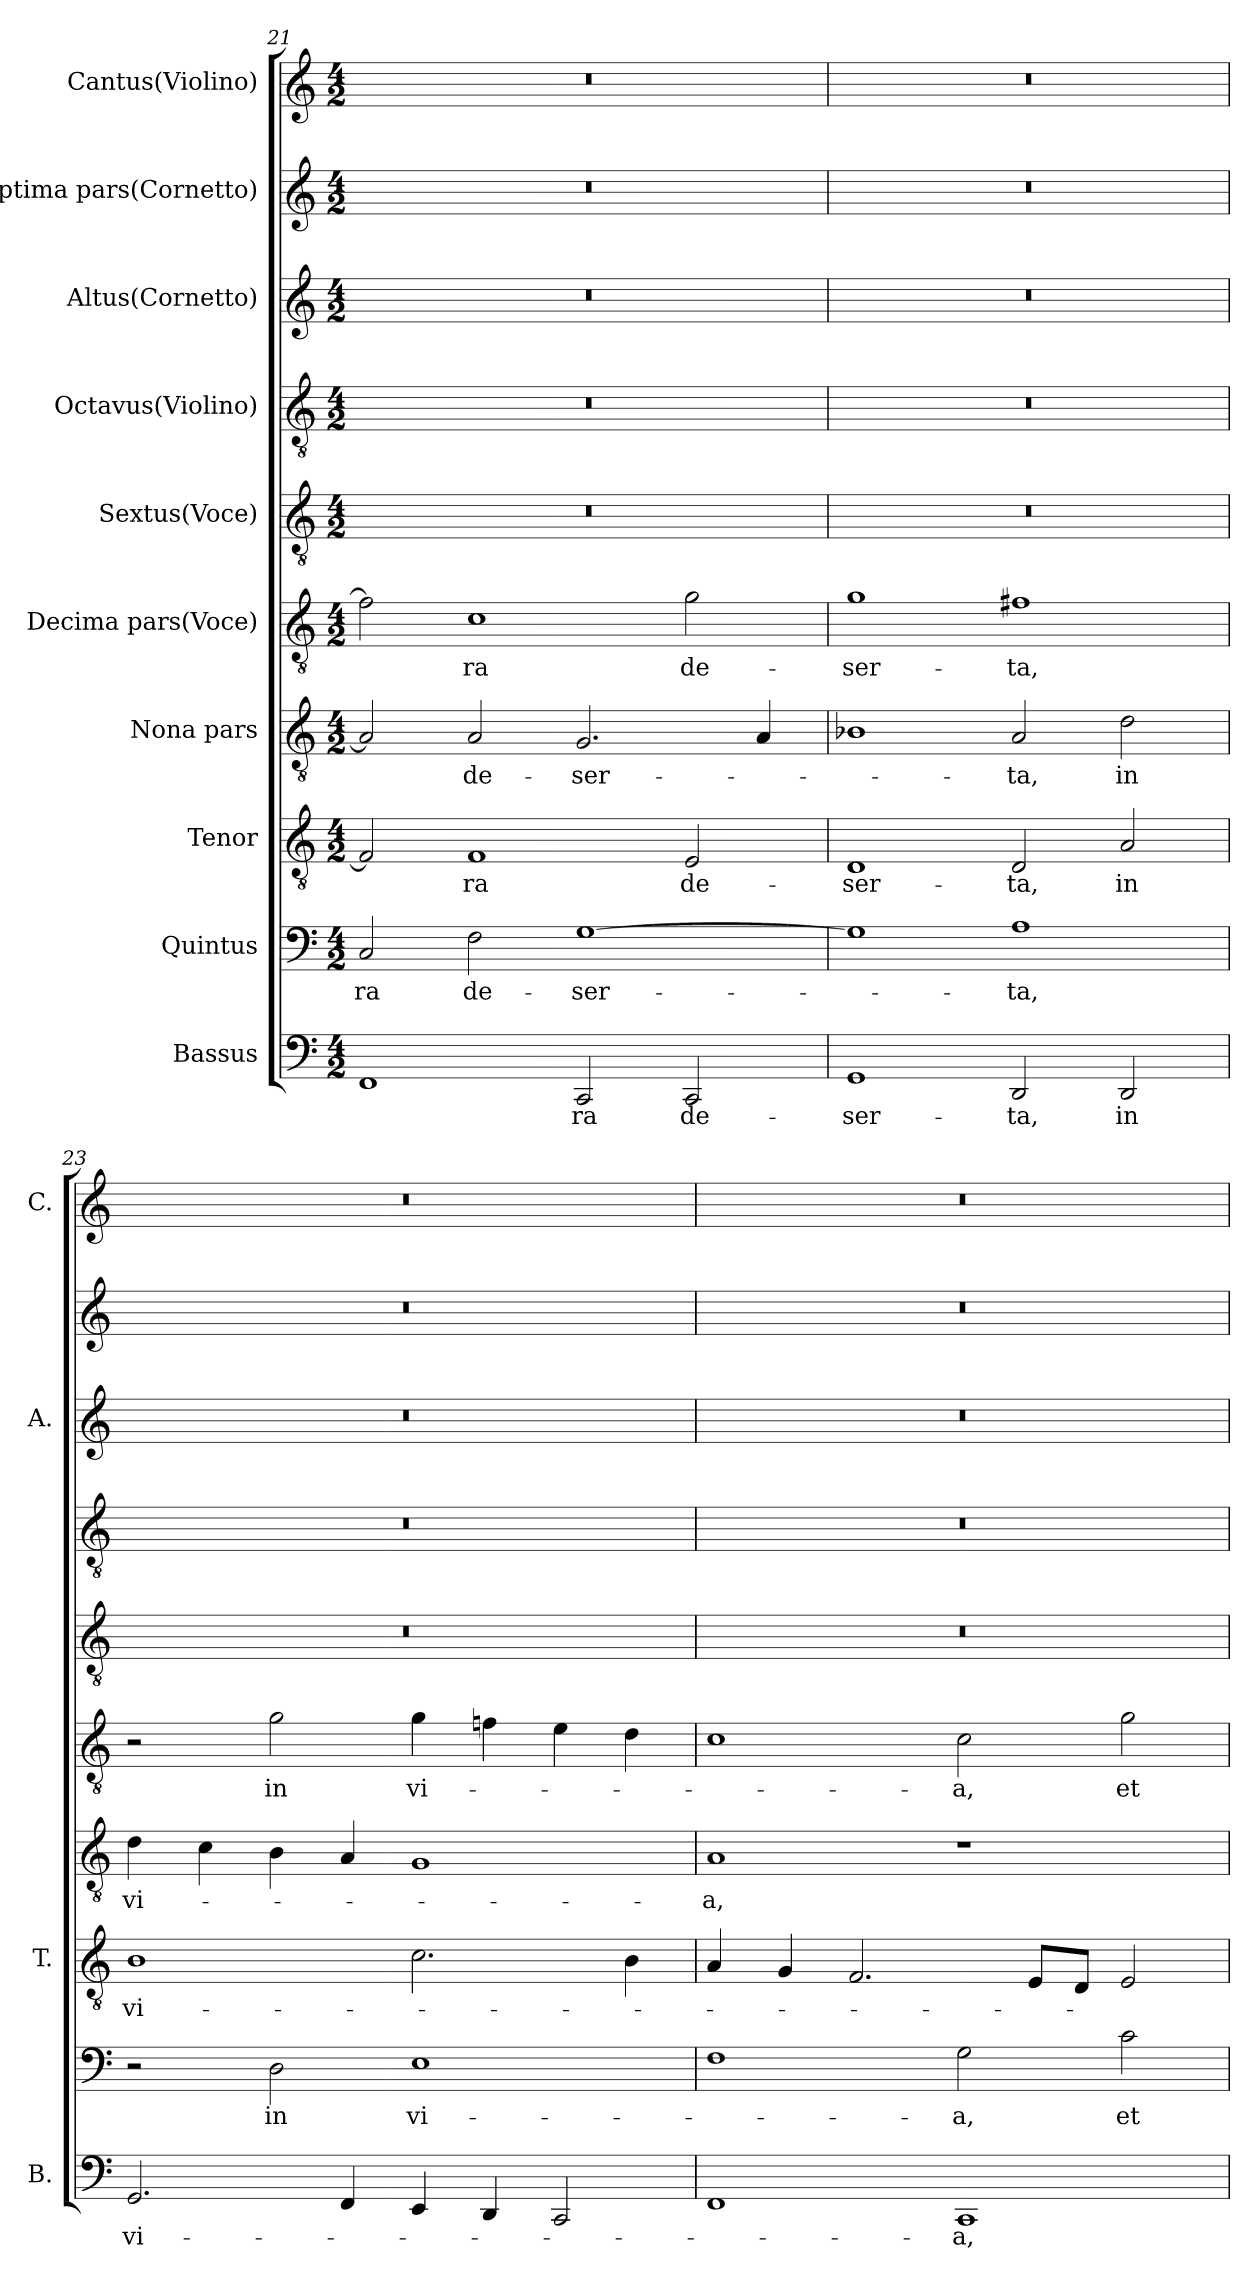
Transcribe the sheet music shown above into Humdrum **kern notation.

**kern	**text	**kern	**text	**kern	**text	**kern	**text	**kern	**text	**kern	**kern	**kern	**kern	**kern
*part10	*part10	*part9	*part9	*part8	*part8	*part7	*part7	*part6	*part6	*part5	*part4	*part3	*part2	*part1
*staff10	*staff10	*staff9	*staff9	*staff8	*staff8	*staff7	*staff7	*staff6	*staff6	*staff5	*staff4	*staff3	*staff2	*staff1
*I"Bassus	*	*I"Quintus	*	*I"Tenor	*	*I"Nona pars	*	*I"Decima pars(Voce)	*	*I"Sextus(Voce)	*I"Octavus(Violino)	*I"Altus(Cornetto)	*I"Septima pars(Cornetto)	*I"Cantus(Violino)
*I'B.	*	*	*	*I'T.	*	*	*	*	*	*	*	*I'A.	*	*I'C.
*clefF4	*	*clefF4	*	*clefGv2	*	*clefGv2	*	*clefGv2	*	*clefGv2	*clefGv2	*clefG2	*clefG2	*clefG2
*	*	*	*	*ITrd7c12	*	*ITrd7c12	*	*ITrd7c12	*	*ITrd7c12	*ITrd7c12	*	*	*
*k[]	*	*k[]	*	*k[]	*	*k[]	*	*k[]	*	*k[]	*k[]	*k[]	*k[]	*k[]
*a:	*	*a:	*	*a:	*	*a:	*	*a:	*	*a:	*a:	*a:	*a:	*a:
*M4/2	*	*M4/2	*	*M4/2	*	*M4/2	*	*M4/2	*	*M4/2	*M4/2	*M4/2	*M4/2	*M4/2
=21	=21	=21	=21	=21	=21	=21	=21	=21	=21	=21	=21	=21	=21	=21
!	!	!	!LO:LY:b	!	!	!	!	!	!	!LO:N:vis=1	!LO:N:vis=1	!LO:N:vis=1	!LO:N:vis=1	!LO:N:vis=1
1FF	.	2C/	-ra	2FF/]	.	2AA/]	.	2F\]	.	0r	0r	0r	0r	0r
!	!	!	!LO:LY:b	!	!LO:LY:b	!	!LO:LY:b	!	!LO:LY:b	!	!	!	!	!
.	.	2F\	de-	1FF	-ra	2AA/	de-	1C	-ra	.	.	.	.	.
!	!LO:LY:b	!	!LO:LY:b	!	!	!	!LO:LY:b	!	!	!	!	!	!	!
2CC/	-ra	[>1G	-ser-	.	.	2.GG/	-ser-	.	.	.	.	.	.	.
!	!LO:LY:b	!	!	!	!LO:LY:b	!	!	!	!LO:LY:b	!	!	!	!	!
2CC/	de-	.	.	2EE/	de-	.	.	2G\	de-	.	.	.	.	.
.	.	.	.	.	.	4AA/	.	.	.	.	.	.	.	.
=22	=22	=22	=22	=22	=22	=22	=22	=22	=22	=22	=22	=22	=22	=22
!	!LO:LY:b	!	!	!	!LO:LY:b	!	!	!	!LO:LY:b	!LO:N:vis=1	!LO:N:vis=1	!LO:N:vis=1	!LO:N:vis=1	!LO:N:vis=1
1GG	-ser-	1G]	.	1DD	-ser-	1BB-X	.	1G	-ser-	0r	0r	0r	0r	0r
!	!LO:LY:b	!	!LO:LY:b	!	!LO:LY:b	!	!LO:LY:b	!	!LO:LY:b	!	!	!	!	!
2DD/	-ta,	1A	-ta,	2DD/	-ta,	2AA/	-ta,	1F#X	-ta,	.	.	.	.	.
!	!LO:LY:b	!	!	!	!LO:LY:b	!	!LO:LY:b	!	!	!	!	!	!	!
2DD/	in	.	.	2AA/	in	2D\	in	.	.	.	.	.	.	.
!!LO:PB:g=z
=23	=23	=23	=23	=23	=23	=23	=23	=23	=23	=23	=23	=23	=23	=23
!	!LO:LY:b	!	!	!	!LO:LY:b	!	!LO:LY:b	!	!	!LO:N:vis=1	!LO:N:vis=1	!LO:N:vis=1	!LO:N:vis=1	!LO:N:vis=1
2.GG/	vi-	2r	.	1BB	vi-	4D\	vi-	2r	.	0r	0r	0r	0r	0r
.	.	.	.	.	.	4C\	.	.	.	.	.	.	.	.
!	!	!	!LO:LY:b	!	!	!	!	!	!LO:LY:b	!	!	!	!	!
.	.	2D\	in	.	.	4BB\	.	2G\	in	.	.	.	.	.
4FF/	.	.	.	.	.	4AA/	.	.	.	.	.	.	.	.
!	!	!	!LO:LY:b	!	!	!	!	!	!LO:LY:b	!	!	!	!	!
4EE/	.	1E	vi-	2.C\	.	1GG	.	4G\	vi-	.	.	.	.	.
4DD/	.	.	.	.	.	.	.	4Fn\	.	.	.	.	.	.
2CC/	.	.	.	.	.	.	.	4E\	.	.	.	.	.	.
.	.	.	.	4BB\	.	.	.	4D\	.	.	.	.	.	.
=24	=24	=24	=24	=24	=24	=24	=24	=24	=24	=24	=24	=24	=24	=24
!	!	!	!	!	!	!	!LO:LY:b	!	!	!LO:N:vis=1	!LO:N:vis=1	!LO:N:vis=1	!LO:N:vis=1	!LO:N:vis=1
1FF	.	1F	.	4AA/	.	1AA	-a,	1C	.	0r	0r	0r	0r	0r
.	.	.	.	4GG/	.	.	.	.	.	.	.	.	.	.
.	.	.	.	2.FF/	.	.	.	.	.	.	.	.	.	.
!	!LO:LY:b	!	!LO:LY:b	!	!	!	!	!	!LO:LY:b	!	!	!	!	!
1CC	-a,	2G\	-a,	.	.	1r	.	2C\	-a,	.	.	.	.	.
.	.	.	.	8EE/L	.	.	.	.	.	.	.	.	.	.
.	.	.	.	8DD/J	.	.	.	.	.	.	.	.	.	.
!	!	!	!LO:LY:b	!	!	!	!	!	!LO:LY:b	!	!	!	!	!
.	.	2c\	et	2EE/	.	.	.	2G\	et	.	.	.	.	.
=	=	=	=	=	=	=	=	=	=	=	=	=	=	=
*-	*-	*-	*-	*-	*-	*-	*-	*-	*-	*-	*-	*-	*-	*-
